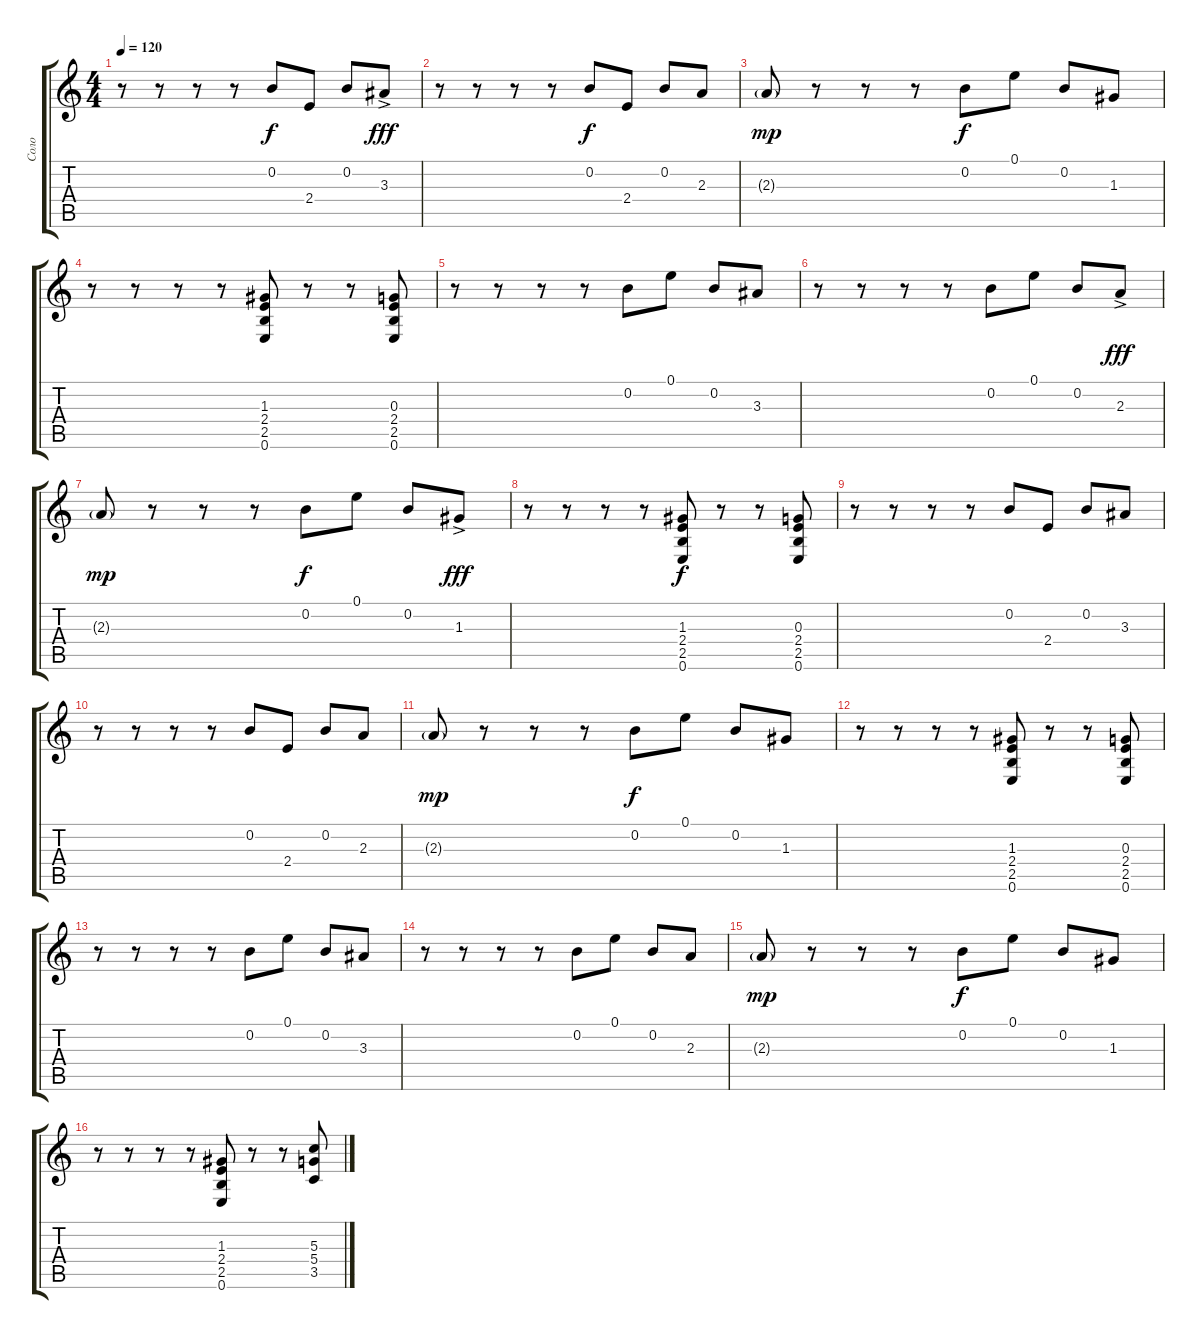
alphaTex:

\track ("Соло" "Соло") {instrument overdrivenguitar}
\staff {score tabs}
\tuning (E4 B3 G3 D3 A2 E2) {hide}
\ts (4 4)
\tempo 120
\clef g2
\ks c
r.8{dy f instrument overdrivenguitar} r.8 r.8 r.8 0.2.8 2.4.8 0.2.8 3.3{ac}.8{dy fff} |
r.8 r.8 r.8 r.8 0.2.8{dy f} 2.4.8 0.2.8 2.3.8 |
2.3{g}.8{dy mp} r.8 r.8 r.8 0.2.8{dy f} 0.1.8 0.2.8 1.3.8 |
r.8 r.8 r.8 r.8 (1.3 2.4 2.5 0.6).8 r.8 r.8 (0.3 2.4 2.5 0.6).8 |
r.8 r.8 r.8 r.8 0.2.8 0.1.8 0.2.8 3.3.8 |
r.8 r.8 r.8 r.8 0.2.8 0.1.8 0.2.8 2.3{ac}.8{dy fff} |
2.3{g}.8{dy mp} r.8 r.8 r.8 0.2.8{dy f} 0.1.8 0.2.8 1.3{ac}.8{dy fff} |
r.8 r.8 r.8 r.8 (1.3 2.4 2.5 0.6).8{dy f} r.8 r.8 (0.3 2.4 2.5 0.6).8 |
r.8 r.8 r.8 r.8 0.2.8 2.4.8 0.2.8 3.3.8 |
r.8 r.8 r.8 r.8 0.2.8 2.4.8 0.2.8 2.3.8 |
2.3{g}.8{dy mp} r.8 r.8 r.8 0.2.8{dy f} 0.1.8 0.2.8 1.3.8 |
r.8 r.8 r.8 r.8 (1.3 2.4 2.5 0.6).8 r.8 r.8 (0.3 2.4 2.5 0.6).8 |
r.8 r.8 r.8 r.8 0.2.8 0.1.8 0.2.8 3.3.8 |
r.8 r.8 r.8 r.8 0.2.8 0.1.8 0.2.8 2.3.8 |
2.3{g}.8{dy mp} r.8 r.8 r.8 0.2.8{dy f} 0.1.8 0.2.8 1.3.8 |
r.8 r.8 r.8 r.8 (1.3 2.4 2.5 0.6).8 r.8 r.8 (5.3 5.4 3.5).8
